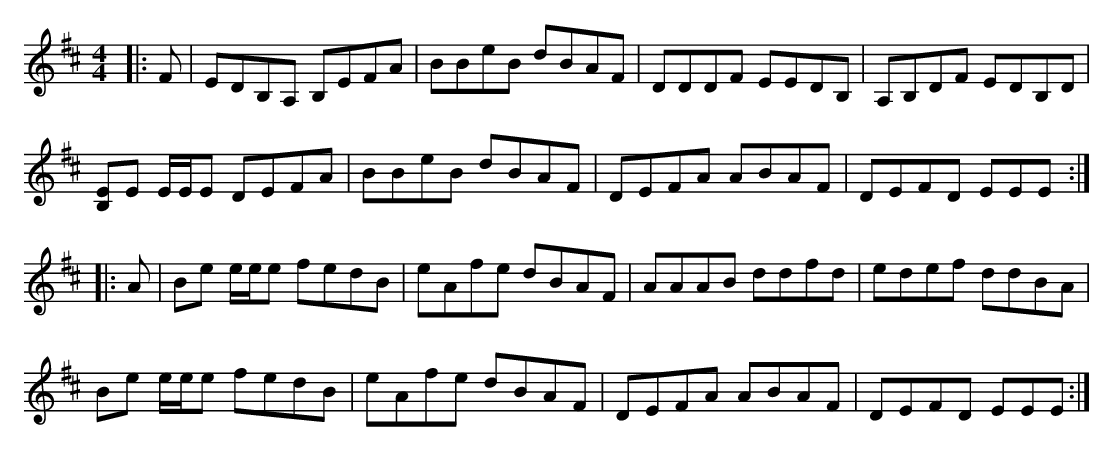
X:1
M:4/4
K:Edor
|:F|EDB,A, B,EFA|BBeB dBAF|DDDF EEDB,|A,B,DF EDB,D|
[B,E]E E/E/E DEFA|BBeB dBAF|DEFA ABAF|DEFD EEE:|
|:A|Be e/e/e fedB|eAfe dBAF|AAAB ddfd|edef ddBA|
Be e/e/e fedB|eAfe dBAF|DEFA ABAF|DEFD EEE:|
